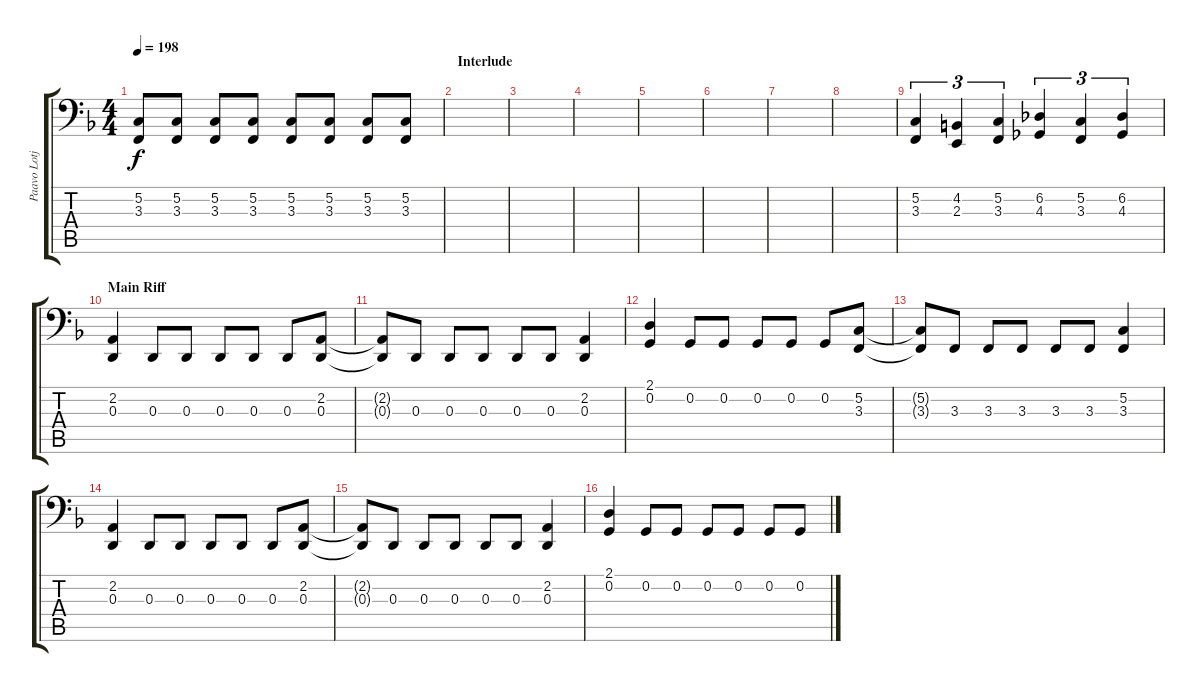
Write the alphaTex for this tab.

\track ("Paavo Lotjonen - Bass Cello" "Paavo Lotj") {instrument cello}
\staff {score tabs}
\tuning (C3 G2 D2 A1 E1 B0) {hide}
\ts (4 4)
\tempo 198
\clef f4
\ks f
(5.2 3.3).8{dy f} (5.2 3.3).8 (5.2 3.3).8 (5.2 3.3).8 (5.2 3.3).8 (5.2 3.3).8 (5.2 3.3).8 (5.2 3.3).8 |
\section ("" "Interlude")
|
|
|
|
|
|
|
(5.2 3.3).4{tu (3 2)} (4.2 2.3).4{tu (3 2)} (5.2 3.3).4{tu (3 2)} (6.2 4.3).4{tu (3 2)} (5.2 3.3).4{tu (3 2)} (6.2 4.3).4{tu (3 2)} |
\section ("" "Main Riff")
(2.2 0.3).4 0.3.8 0.3.8 0.3.8 0.3.8 0.3.8 (2.2 0.3).8 |
(2.2{t} 0.3{t}).8 0.3.8 0.3.8 0.3.8 0.3.8 0.3.8 (2.2 0.3).4 |
(2.1 0.2).4 0.2.8 0.2.8 0.2.8 0.2.8 0.2.8 (5.2 3.3).8 |
(5.2{t} 3.3{t}).8 3.3.8 3.3.8 3.3.8 3.3.8 3.3.8 (5.2 3.3).4 |
(2.2 0.3).4 0.3.8 0.3.8 0.3.8 0.3.8 0.3.8 (2.2 0.3).8 |
(2.2{t} 0.3{t}).8 0.3.8 0.3.8 0.3.8 0.3.8 0.3.8 (2.2 0.3).4 |
(2.1 0.2).4 0.2.8 0.2.8 0.2.8 0.2.8 0.2.8 0.2.8
